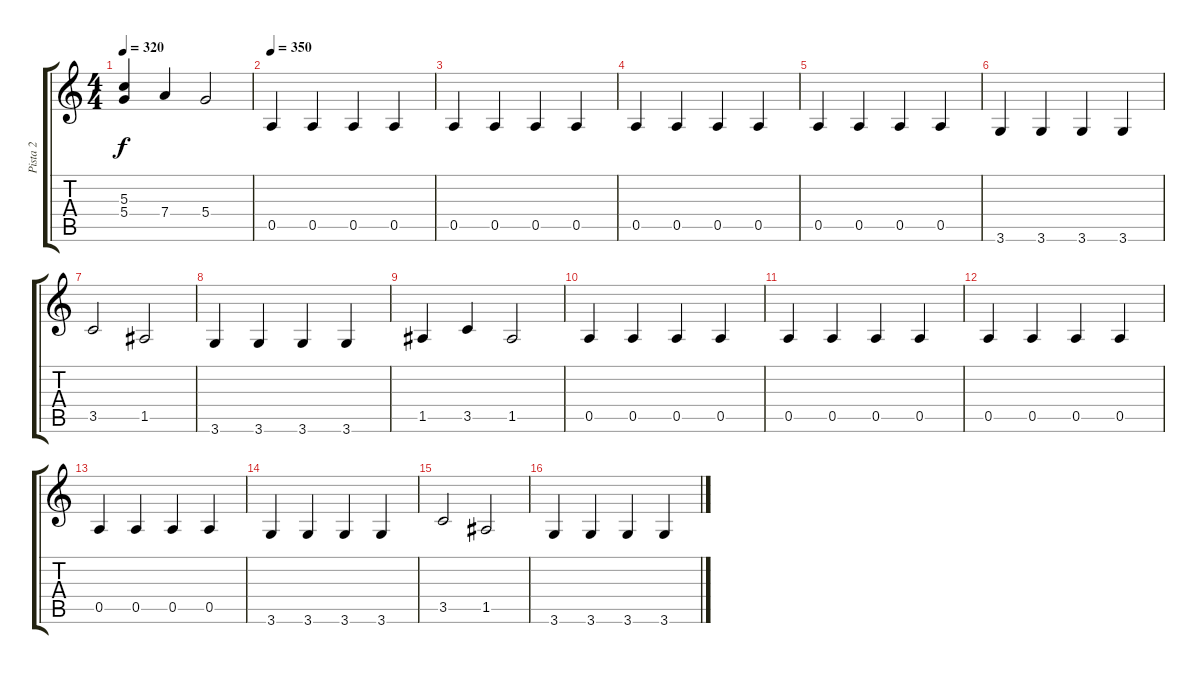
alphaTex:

\track ("Pista 2" "Pista 2") {instrument electricbasspick}
\staff {score tabs}
\tuning (E4 B3 G3 D3 A2 E2) {hide}
\ts (4 4)
\tempo 320
\clef g2
\ks c
(5.3 5.4{t}).4{dy f} 7.4.4 5.4.2 |
\tempo 350
0.5.4 0.5.4 0.5.4 0.5.4 |
0.5.4 0.5.4 0.5.4 0.5.4 |
0.5.4 0.5.4 0.5.4 0.5.4 |
0.5.4 0.5.4 0.5.4 0.5.4 |
3.6.4 3.6.4 3.6.4 3.6.4 |
3.5.2 1.5.2 |
3.6.4 3.6.4 3.6.4 3.6.4 |
1.5.4 3.5.4 1.5.2 |
0.5.4 0.5.4 0.5.4 0.5.4 |
0.5.4 0.5.4 0.5.4 0.5.4 |
0.5.4 0.5.4 0.5.4 0.5.4 |
0.5.4 0.5.4 0.5.4 0.5.4 |
3.6.4 3.6.4 3.6.4 3.6.4 |
3.5.2 1.5.2 |
3.6.4 3.6.4 3.6.4 3.6.4
